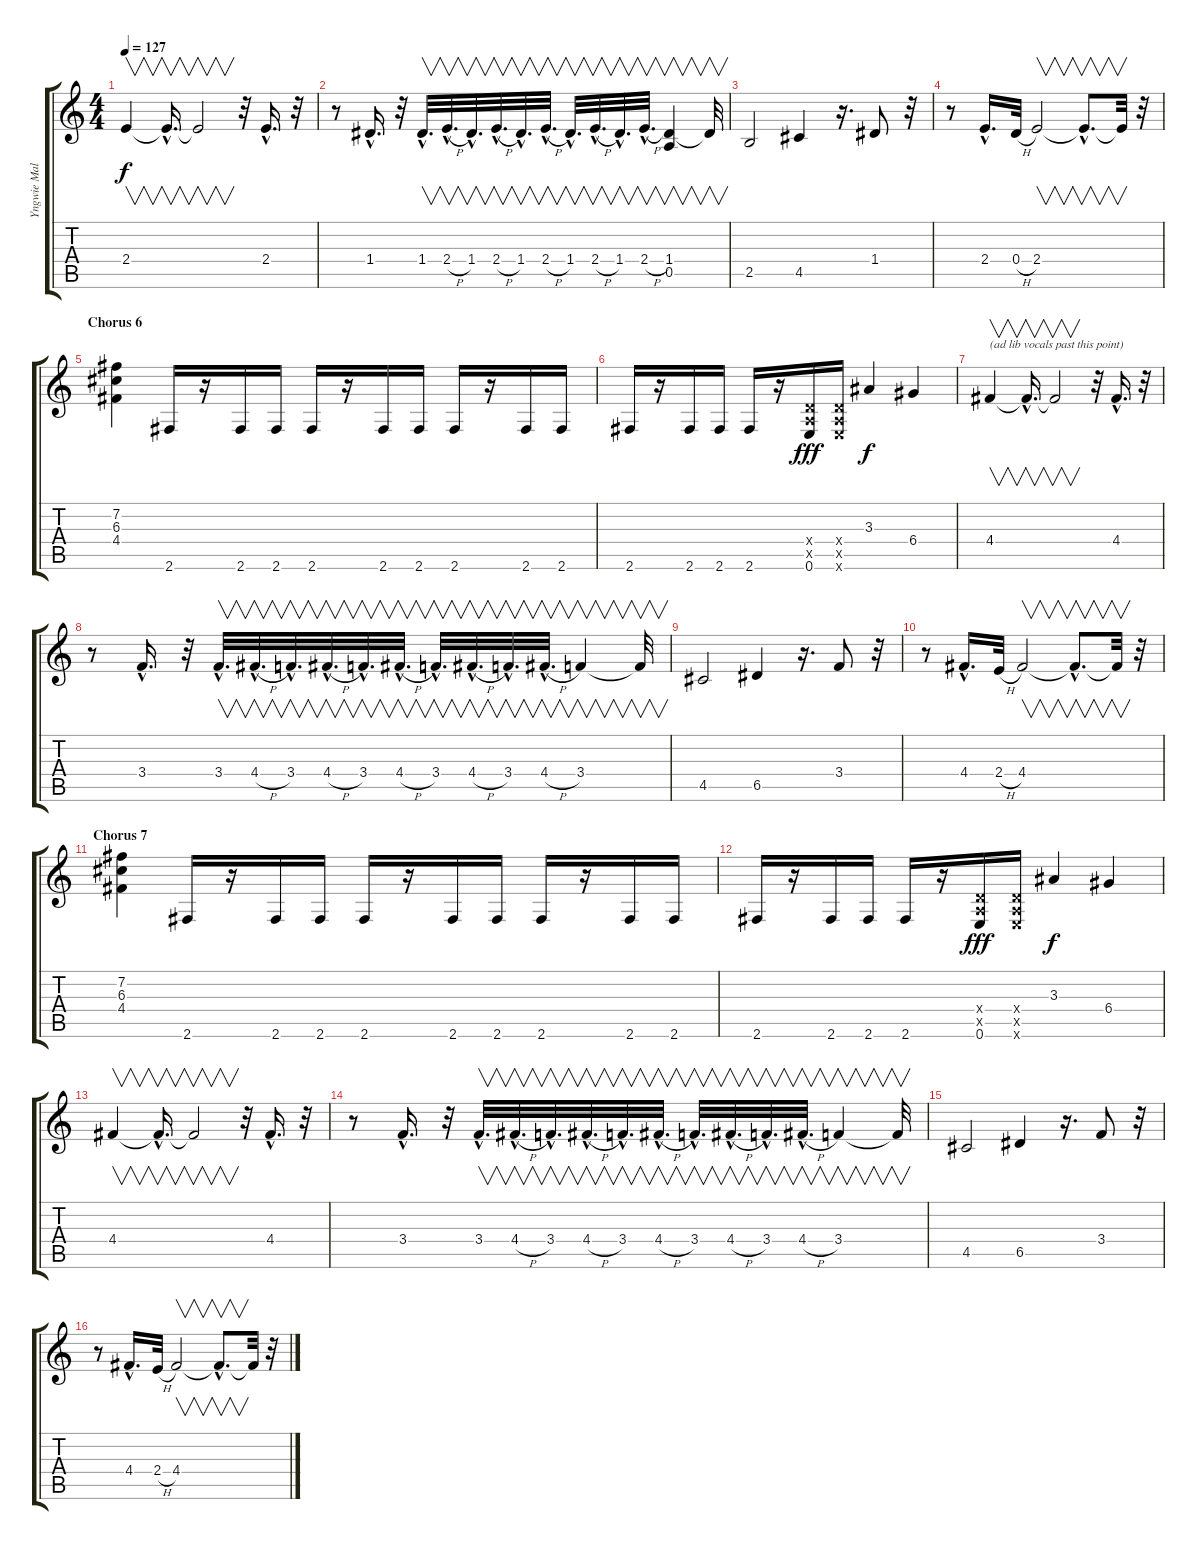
\track ("Yngwie Malmsteen" "Yngwie Mal") {instrument overdrivenguitar}
\staff {score tabs}
\tuning (E4 B3 G3 D3 A2 E2) {hide}
\ts (4 4)
\tempo 127
\clef g2
\ks c
2.4.4{v dy f} 2.4{hac t}.16{v d} 2.4{t}.2{v} r.32 2.4{hac}.16{d} r.32 |
r.8 1.4{hac}.16{d} r.32 1.4{hac}.32{v d} 2.4{h hac}.32{v d} 1.4{hac}.32{v d} 2.4{h hac}.32{v d} 1.4{hac}.32{v d} 2.4{h hac}.32{v d} 1.4{hac}.32{v d} 2.4{h hac}.32{v d} 1.4{hac}.32{v d} 2.4{h hac}.32{v d} (1.4 0.5{t}).4{v} 1.4{t}.32{v} |
2.5.2 4.5.4 r.16{d} 1.4.8 r.32 |
r.8 2.4{hac}.16{d} 0.4{h}.32 2.4.2{v} 2.4{hac t}.8{v d} 2.4{t}.32{v} r.32 |
\section ("" "Chorus 6")
(7.2 6.3 4.4).4{balance 8 instrument overdrivenguitar} 2.6.16 r.16 2.6.16 2.6.16 2.6.16 r.16 2.6.16 2.6.16 2.6.16 r.16 2.6.16 2.6.16 |
2.6.16 r.16 2.6.16 2.6.16 2.6.16 r.16 (0.4{x} 0.5{x} 0.6).16{dy fff} (0.4{x} 0.5{x} 0.6{x}).16 3.3.4{dy f balance 16} 6.4.4 |
4.4.4{v txt "(ad lib vocals past this point)"} 4.4{hac t}.16{v d} 4.4{t}.2{v} r.32 4.4{hac}.16{d} r.32 |
r.8 3.4{hac}.16{d} r.32 3.4{hac}.32{v d} 4.4{h hac}.32{v d} 3.4{hac}.32{v d} 4.4{h hac}.32{v d} 3.4{hac}.32{v d} 4.4{h hac}.32{v d} 3.4{hac}.32{v d} 4.4{h hac}.32{v d} 3.4{hac}.32{v d} 4.4{h hac}.32{v d} 3.4.4{v} 3.4{t}.32{v} |
4.5.2 6.5.4 r.16{d} 3.4.8 r.32 |
r.8 4.4{hac}.16{d} 2.4{h}.32 4.4.2{v} 4.4{hac t}.8{v d} 4.4{t}.32{v} r.32 |
\section ("" "Chorus 7")
(7.2 6.3 4.4).4{balance 8 instrument overdrivenguitar} 2.6.16 r.16 2.6.16 2.6.16 2.6.16 r.16 2.6.16 2.6.16 2.6.16 r.16 2.6.16 2.6.16 |
2.6.16 r.16 2.6.16 2.6.16 2.6.16 r.16 (0.4{x} 0.5{x} 0.6).16{dy fff} (0.4{x} 0.5{x} 0.6{x}).16 3.3.4{dy f balance 16} 6.4.4 |
4.4.4{v} 4.4{hac t}.16{v d} 4.4{t}.2{v} r.32 4.4{hac}.16{d} r.32 |
r.8 3.4{hac}.16{d} r.32 3.4{hac}.32{v d} 4.4{h hac}.32{v d} 3.4{hac}.32{v d} 4.4{h hac}.32{v d} 3.4{hac}.32{v d} 4.4{h hac}.32{v d} 3.4{hac}.32{v d} 4.4{h hac}.32{v d} 3.4{hac}.32{v d} 4.4{h hac}.32{v d} 3.4.4{v} 3.4{t}.32{v} |
4.5.2 6.5.4 r.16{d} 3.4.8 r.32 |
r.8 4.4{hac}.16{d} 2.4{h}.32 4.4.2{v} 4.4{hac t}.8{v d} 4.4{t}.32{v} r.32
